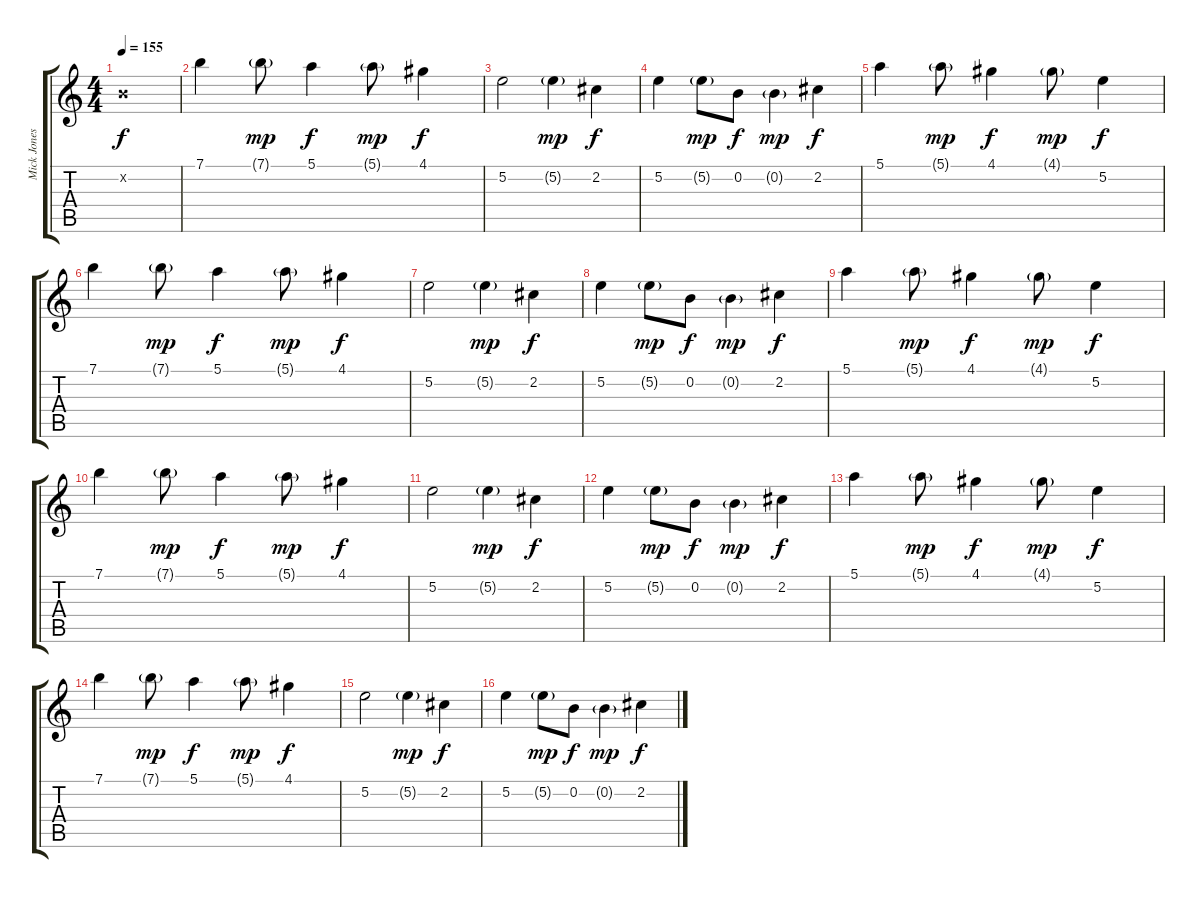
\track ("Mick Jones - Lead Guitar" "Mick Jones") {instrument overdrivenguitar}
\staff {score tabs}
\tuning (E4 B3 G3 D3 A2 E2) {hide}
\ts (4 4)
\tempo 155
\clef g2
\ks c
0.2{x}.1{dy f instrument overdrivenguitar} |
7.1.4 7.1{g}.8{dy mp} 5.1.4{dy f} 5.1{g}.8{dy mp} 4.1.4{dy f} |
5.2.2 5.2{g}.4{dy mp} 2.2.4{dy f} |
5.2.4 5.2{g}.8{dy mp} 0.2.8{dy f} 0.2{g}.4{dy mp} 2.2.4{dy f} |
5.1.4 5.1{g}.8{dy mp} 4.1.4{dy f} 4.1{g}.8{dy mp} 5.2.4{dy f} |
7.1.4 7.1{g}.8{dy mp} 5.1.4{dy f} 5.1{g}.8{dy mp} 4.1.4{dy f} |
5.2.2 5.2{g}.4{dy mp} 2.2.4{dy f} |
5.2.4 5.2{g}.8{dy mp} 0.2.8{dy f} 0.2{g}.4{dy mp} 2.2.4{dy f} |
5.1.4 5.1{g}.8{dy mp} 4.1.4{dy f} 4.1{g}.8{dy mp} 5.2.4{dy f} |
7.1.4 7.1{g}.8{dy mp} 5.1.4{dy f} 5.1{g}.8{dy mp} 4.1.4{dy f} |
5.2.2 5.2{g}.4{dy mp} 2.2.4{dy f} |
5.2.4 5.2{g}.8{dy mp} 0.2.8{dy f} 0.2{g}.4{dy mp} 2.2.4{dy f} |
5.1.4 5.1{g}.8{dy mp} 4.1.4{dy f} 4.1{g}.8{dy mp} 5.2.4{dy f} |
7.1.4 7.1{g}.8{dy mp} 5.1.4{dy f} 5.1{g}.8{dy mp} 4.1.4{dy f} |
5.2.2 5.2{g}.4{dy mp} 2.2.4{dy f} |
5.2.4 5.2{g}.8{dy mp} 0.2.8{dy f} 0.2{g}.4{dy mp} 2.2.4{dy f}
